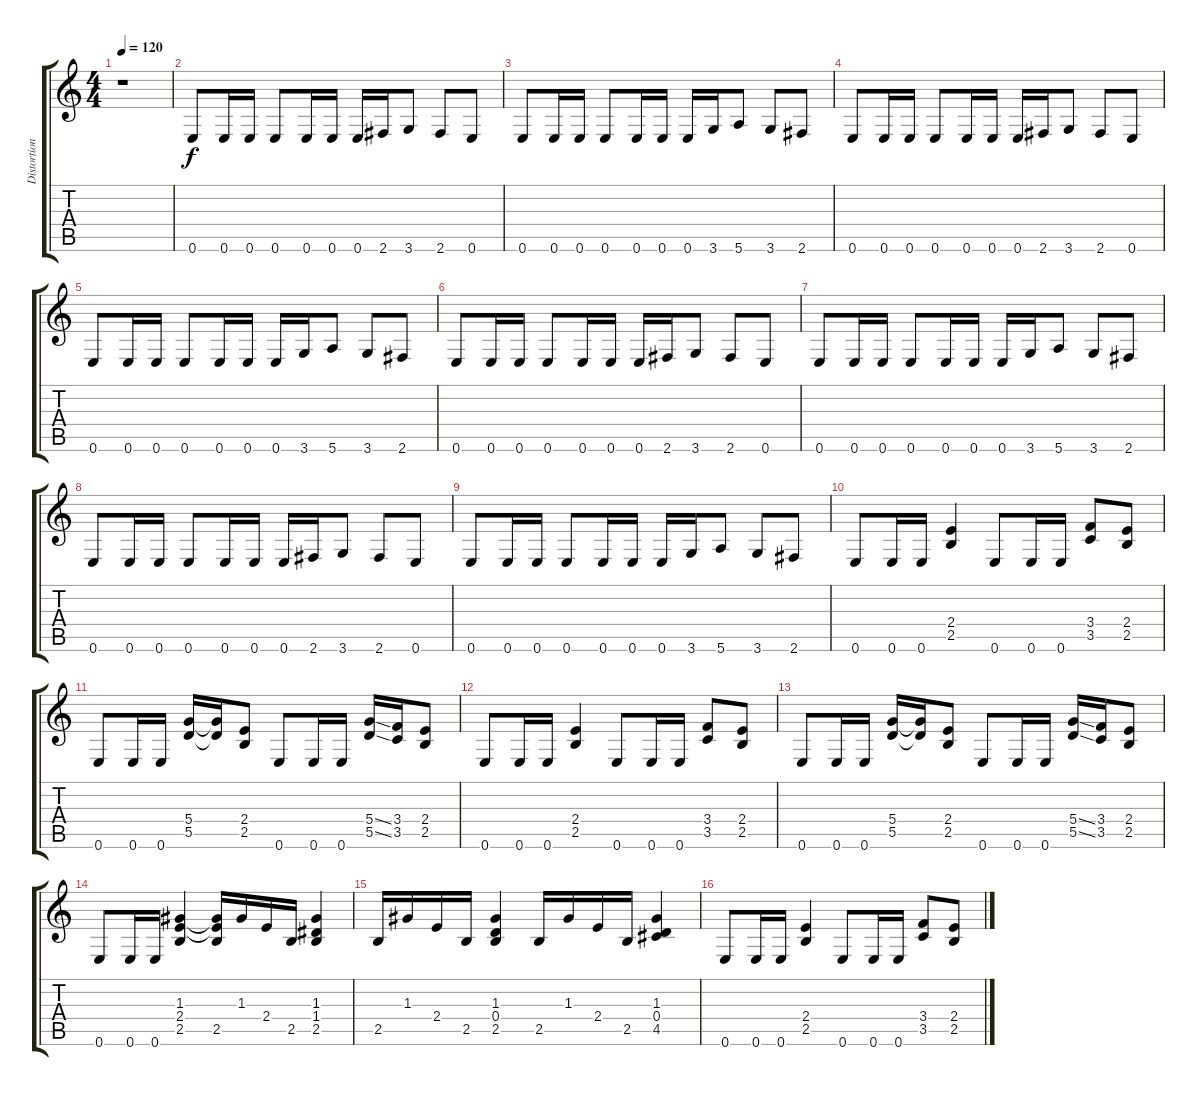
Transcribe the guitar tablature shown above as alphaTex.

\track ("Distortion" "Distortion") {instrument distortionguitar}
\staff {score tabs}
\tuning (E4 B3 G3 D3 A2 E2) {hide}
\ts (4 4)
\tempo 120
\clef g2
\ks c
r.1{dy f instrument distortionguitar} |
0.6.8 0.6.16 0.6.16 0.6.8 0.6.16 0.6.16 0.6.16 2.6.16 3.6.8 2.6.8 0.6.8 |
0.6.8 0.6.16 0.6.16 0.6.8 0.6.16 0.6.16 0.6.16 3.6.16 5.6.8 3.6.8 2.6.8 |
0.6.8 0.6.16 0.6.16 0.6.8 0.6.16 0.6.16 0.6.16 2.6.16 3.6.8 2.6.8 0.6.8 |
0.6.8 0.6.16 0.6.16 0.6.8 0.6.16 0.6.16 0.6.16 3.6.16 5.6.8 3.6.8 2.6.8 |
0.6.8 0.6.16 0.6.16 0.6.8 0.6.16 0.6.16 0.6.16 2.6.16 3.6.8 2.6.8 0.6.8 |
0.6.8 0.6.16 0.6.16 0.6.8 0.6.16 0.6.16 0.6.16 3.6.16 5.6.8 3.6.8 2.6.8 |
0.6.8 0.6.16 0.6.16 0.6.8 0.6.16 0.6.16 0.6.16 2.6.16 3.6.8 2.6.8 0.6.8 |
0.6.8 0.6.16 0.6.16 0.6.8 0.6.16 0.6.16 0.6.16 3.6.16 5.6.8 3.6.8 2.6.8 |
0.6.8 0.6.16 0.6.16 (2.4 2.5).4 0.6.8 0.6.16 0.6.16 (3.4 3.5).8 (2.4 2.5).8 |
0.6.8 0.6.16 0.6.16 (5.4 5.5).16 (5.4{t} 5.5{t}).16 (2.4 2.5).8 0.6.8 0.6.16 0.6.16 (5.4{ss} 5.5{ss}).16 (3.4 3.5).16 (2.4 2.5).8 |
0.6.8 0.6.16 0.6.16 (2.4 2.5).4 0.6.8 0.6.16 0.6.16 (3.4 3.5).8 (2.4 2.5).8 |
0.6.8 0.6.16 0.6.16 (5.4 5.5).16 (5.4{t} 5.5{t}).16 (2.4 2.5).8 0.6.8 0.6.16 0.6.16 (5.4{ss} 5.5{ss}).16 (3.4 3.5).16 (2.4 2.5).8 |
0.6.8 0.6.16 0.6.16 (1.3 2.4 2.5).4 (1.3{t} 2.4{t} 2.5).16 1.3.16 2.4.16 2.5.16 (1.3 1.4 2.5).4 |
2.5.16 1.3.16 2.4.16 2.5.16 (1.3 0.4 2.5).4 2.5.16 1.3.16 2.4.16 2.5.16 (1.3 0.4 4.5).4 |
0.6.8 0.6.16 0.6.16 (2.4 2.5).4 0.6.8 0.6.16 0.6.16 (3.4 3.5).8 (2.4 2.5).8
